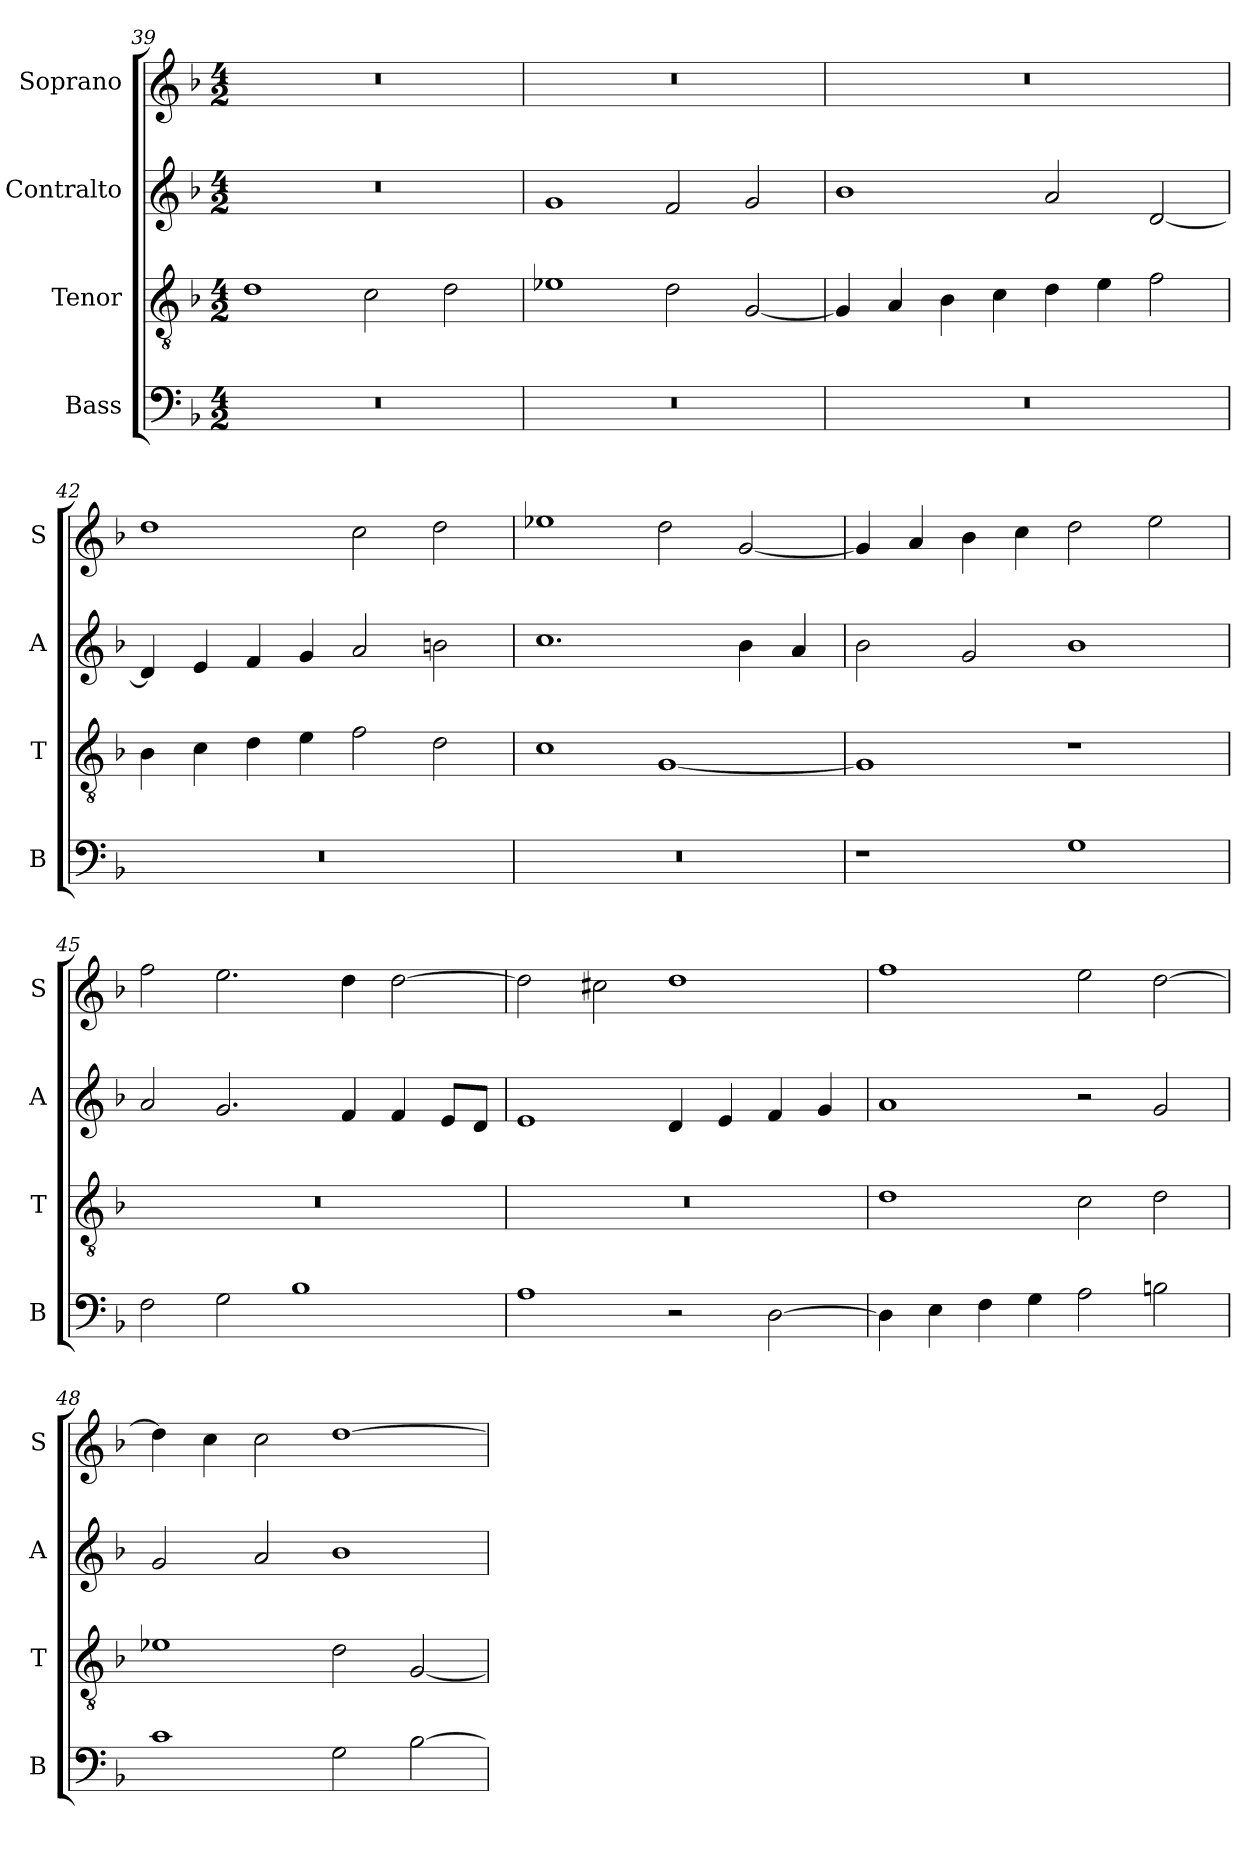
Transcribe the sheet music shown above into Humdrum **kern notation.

**kern	**kern	**kern	**kern
*part4	*part3	*part2	*part1
*staff4	*staff3	*staff2	*staff1
*I"Bass	*I"Tenor	*I"Contralto	*I"Soprano
*I'B	*I'T	*I'A	*I'S
*clefF4	*clefGv2	*clefG2	*clefG2
*k[b-]	*k[b-]	*k[b-]	*k[b-]
*D:aeo	*D:aeo	*D:aeo	*D:aeo
*M4/2	*M4/2	*M4/2	*M4/2
=39	=39	=39	=39
0r	1d	0r	0r
.	2c	.	.
.	2d	.	.
=40	=40	=40	=40
0r	1e-X	1g	0r
.	2d	2f	.
.	[2G	2g	.
=41	=41	=41	=41
0r	4G]	1b-	0r
.	4A	.	.
.	4B-	.	.
.	4c	.	.
.	4d	2a	.
.	4e	.	.
.	2f	[2d	.
=42	=42	=42	=42
0r	4B-	4d]	1dd
.	4c	4e	.
.	4d	4f	.
.	4e	4g	.
.	2f	2a	2cc
.	2d	2bn	2dd
=43	=43	=43	=43
0r	1c	1.cc	1ee-X
.	[1G	.	2dd
.	.	4b-	[2g
.	.	4a	.
=44	=44	=44	=44
1r	1G]	2b-	4g]
.	.	.	4a
.	.	2g	4b-
.	.	.	4cc
1G	1r	1b-	2dd
.	.	.	2ee
=45	=45	=45	=45
2F	0r	2a	2ff
2G	.	2.g	2.ee
1B-	.	.	.
.	.	4f	4dd
.	.	4f	[2dd
.	.	8e/L	.
.	.	8d/J	.
=46	=46	=46	=46
1A	0r	1e	2dd]
.	.	.	2cc#X
2r	.	4d	1dd
.	.	4e	.
[2D	.	4f	.
.	.	4g	.
=47	=47	=47	=47
4D]	1d	1a	1ff
4E	.	.	.
4F	.	.	.
4G	.	.	.
2A	2c	2r	2ee
2Bn	2d	2g	[2dd
=48	=48	=48	=48
1c	1e-X	2g	4dd]
.	.	.	4cc
.	.	2a	2cc
2G	2d	1b-	[1dd
[2B-	[2G	.	.
=	=	=	=
*-	*-	*-	*-
